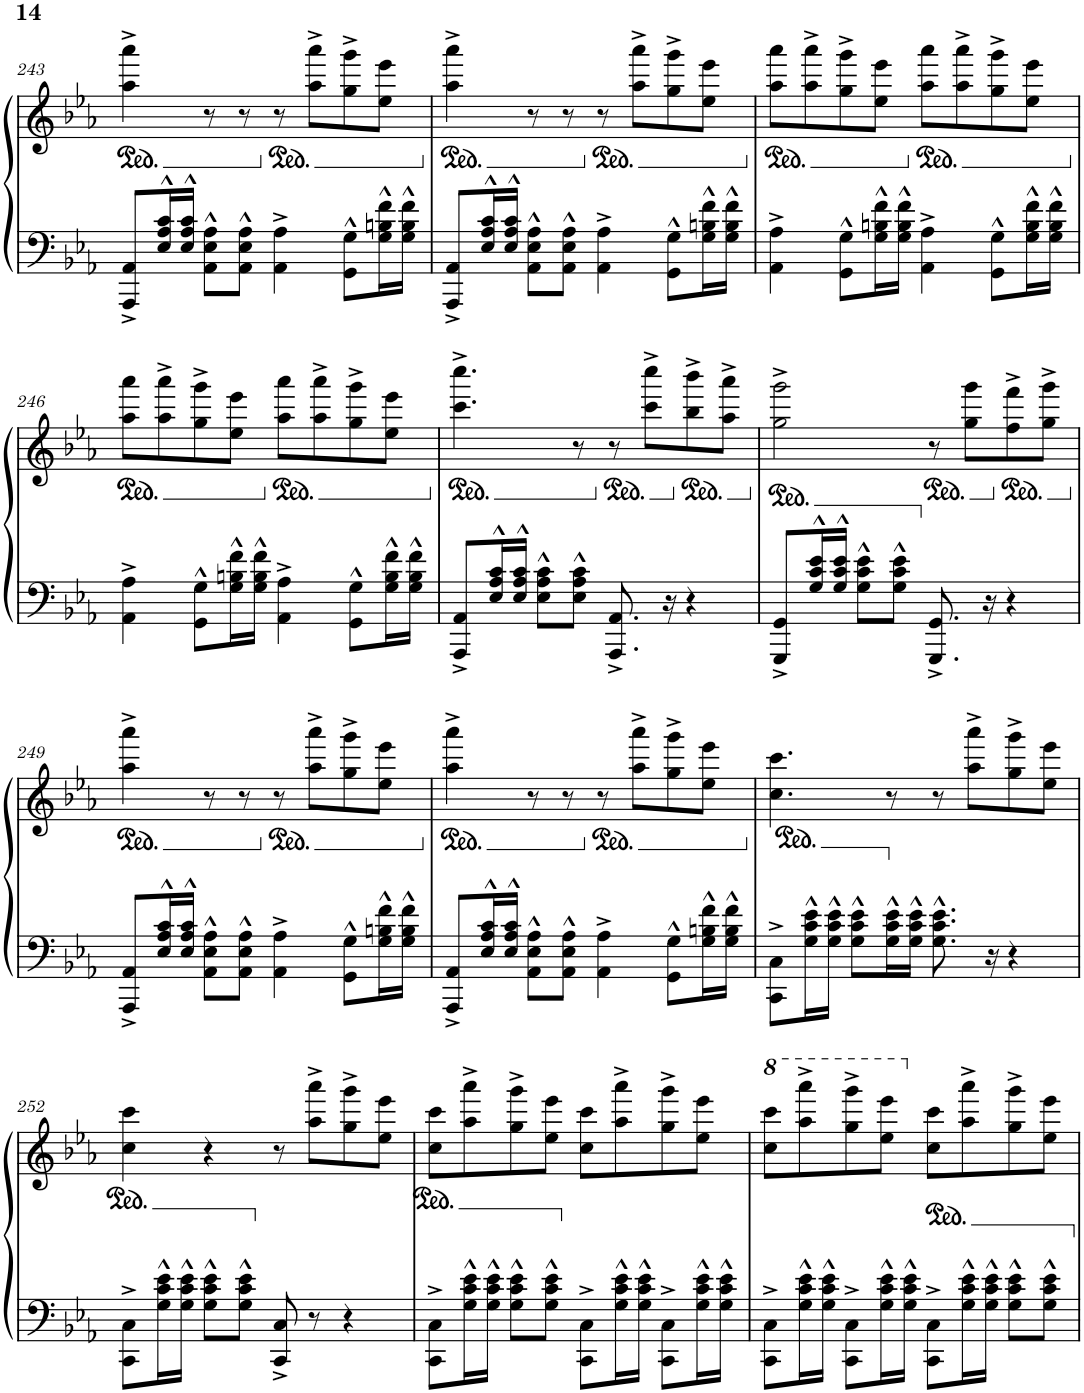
**kern	**kern
*part1	*part1
*staff2	*staff1
*I"Piano	*
*I'Pno.	*
!!LO:PB:g=z
*clefF4	*clefG2
*k[b-e-a-]	*k[b-e-a-]
*M4/4	*M4/4
*	*ped
=243	=243
8AAA-/^ 8AA-/^L	4aa-\^ 4aaa-\^
16E-/^^ 16A-/^^ 16c/^^L	.
16E-/^^ 16A-/^^ 16c/^^JJ	.
8AA-\^^ 8E-\^^ 8A-\^^L	8r
8AA-\^^ 8E-\^^ 8A-\^^J	8r
*	*Xped
*	*ped
4AA-\^ 4A-\^	8r
.	8aa-\^ 8aaa-\^L
8GG\^^ 8G\^^L	8gg\^ 8ggg\^
16G\^^ 16Bn\^^ 16f\^^L	8ee-\ 8eee-\J
16G\^^ 16B\^^ 16f\^^JJ	.
=244	=244
*	*Xped
*	*ped
8AAA-/^ 8AA-/^L	4aa-\^ 4aaa-\^
16E-/^^ 16A-/^^ 16c/^^L	.
16E-/^^ 16A-/^^ 16c/^^JJ	.
8AA-\^^ 8E-\^^ 8A-\^^L	8r
8AA-\^^ 8E-\^^ 8A-\^^J	8r
*	*Xped
*	*ped
4AA-\^ 4A-\^	8r
.	8aa-\^ 8aaa-\^L
8GG\^^ 8G\^^L	8gg\^ 8ggg\^
16G\^^ 16Bn\^^ 16f\^^L	8ee-\ 8eee-\J
16G\^^ 16B\^^ 16f\^^JJ	.
=245	=245
*	*Xped
*	*ped
4AA-\^ 4A-\^	8aa-\ 8aaa-\L
.	8aa-\^ 8aaa-\^
8GG\^^ 8G\^^L	8gg\^ 8ggg\^
16G\^^ 16Bn\^^ 16f\^^L	8ee-\ 8eee-\J
16G\^^ 16B\^^ 16f\^^JJ	.
*	*Xped
*	*ped
4AA-\^ 4A-\^	8aa-\ 8aaa-\L
.	8aa-\^ 8aaa-\^
8GG\^^ 8G\^^L	8gg\^ 8ggg\^
16G\^^ 16B\^^ 16f\^^L	8ee-\ 8eee-\J
16G\^^ 16B\^^ 16f\^^JJ	.
!!LO:LB:g=z
=246	=246
*	*Xped
*	*ped
4AA-\^ 4A-\^	8aa-\ 8aaa-\L
.	8aa-\^ 8aaa-\^
8GG\^^ 8G\^^L	8gg\^ 8ggg\^
16G\^^ 16Bn\^^ 16f\^^L	8ee-\ 8eee-\J
16G\^^ 16B\^^ 16f\^^JJ	.
*	*Xped
*	*ped
4AA-\^ 4A-\^	8aa-\ 8aaa-\L
.	8aa-\^ 8aaa-\^
8GG\^^ 8G\^^L	8gg\^ 8ggg\^
16G\^^ 16B\^^ 16f\^^L	8ee-\ 8eee-\J
16G\^^ 16B\^^ 16f\^^JJ	.
=247	=247
*	*Xped
*	*ped
8AAA-/^ 8AA-/^L	4.ccc\^ 4.cccc\^
16E-/^^ 16A-/^^ 16c/^^L	.
16E-/^^ 16A-/^^ 16c/^^JJ	.
8E-\^^ 8A-\^^ 8c\^^L	.
8E-\^^ 8A-\^^ 8c\^^J	8r
*	*Xped
*	*ped
8.AAA-/^ 8.AA-/^	8r
.	8ccc\^ 8cccc\^L
16r	.
*	*Xped
*	*ped
4r	8bb-\^ 8bbb-\^
.	8aa-\^ 8aaa-\^J
=248	=248
*	*Xped
8GGG/^ 8GG/^L	2gg\^ 2ggg\^
16G/^^ 16c/^^ 16e-/^^L	.
16G/^^ 16c/^^ 16e-/^^JJ	.
8G\^^ 8c\^^ 8e-\^^L	.
8G\^^ 8c\^^ 8e-\^^J	.
*	*ped
8.GGG/^ 8.GG/^	8r
.	8gg\ 8ggg\L
16r	.
*	*Xped
*	*ped
4r	8ff\^ 8fff\^
.	8gg\^ 8ggg\^J
!!LO:LB:g=z
=249	=249
*	*Xped
*	*ped
8AAA-/^ 8AA-/^L	4aa-\^ 4aaa-\^
16E-/^^ 16A-/^^ 16c/^^L	.
16E-/^^ 16A-/^^ 16c/^^JJ	.
8AA-\^^ 8E-\^^ 8A-\^^L	8r
8AA-\^^ 8E-\^^ 8A-\^^J	8r
*	*Xped
*	*ped
4AA-\^ 4A-\^	8r
.	8aa-\^ 8aaa-\^L
8GG\^^ 8G\^^L	8gg\^ 8ggg\^
16G\^^ 16Bn\^^ 16f\^^L	8ee-\ 8eee-\J
16G\^^ 16B\^^ 16f\^^JJ	.
=250	=250
*	*Xped
*	*ped
8AAA-/^ 8AA-/^L	4aa-\^ 4aaa-\^
16E-/^^ 16A-/^^ 16c/^^L	.
16E-/^^ 16A-/^^ 16c/^^JJ	.
8AA-\^^ 8E-\^^ 8A-\^^L	8r
8AA-\^^ 8E-\^^ 8A-\^^J	8r
*	*Xped
*	*ped
4AA-\^ 4A-\^	8r
.	8aa-\^ 8aaa-\^L
8GG\^^ 8G\^^L	8gg\^ 8ggg\^
16G\^^ 16Bn\^^ 16f\^^L	8ee-\ 8eee-\J
16G\^^ 16B\^^ 16f\^^JJ	.
=251	=251
*	*Xped
8CC\^ 8C\^L	4.cc\ 4.ccc\
16G\^^ 16c\^^ 16e-\^^L	.
16G\^^ 16c\^^ 16e-\^^JJ	.
8G\^^ 8c\^^ 8e-\^^L	.
16G\^^ 16c\^^ 16e-\^^L	8r
16G\^^ 16c\^^ 16e-\^^JJ	.
8.G\^^ 8.c\^^ 8.e-\^^	8r
.	8aa-\^ 8aaa-\^L
16r	.
4r	8gg\^ 8ggg\^
.	8ee-\ 8eee-\J
!!LO:LB:g=z
=252	=252
8CC\^ 8C\^L	4cc\ 4ccc\
16G\^^ 16c\^^ 16e-\^^L	.
16G\^^ 16c\^^ 16e-\^^JJ	.
8G\^^ 8c\^^ 8e-\^^L	4r
8G\^^ 8c\^^ 8e-\^^J	.
8CC/^ 8C/^	8r
8r	8aa-\^ 8aaa-\^L
4r	8gg\^ 8ggg\^
.	8ee-\ 8eee-\J
=253	=253
8CC\^ 8C\^L	8cc\ 8ccc\L
16G\^^ 16c\^^ 16e-\^^L	8aa-\^ 8aaa-\^
16G\^^ 16c\^^ 16e-\^^JJ	.
8G\^^ 8c\^^ 8e-\^^L	8gg\^ 8ggg\^
8G\^^ 8c\^^ 8e-\^^J	8ee-\ 8eee-\J
8CC\^ 8C\^L	8cc\ 8ccc\L
16G\^^ 16c\^^ 16e-\^^L	8aa-\^ 8aaa-\^
16G\^^ 16c\^^ 16e-\^^JJ	.
8CC\^ 8C\^L	8gg\^ 8ggg\^
16G\^^ 16c\^^ 16e-\^^L	8ee-\ 8eee-\J
16G\^^ 16c\^^ 16e-\^^JJ	.
=254	=254
*	*8va
8CC\^ 8C\^L	8ccc\ 8cccc\L
16G\^^ 16c\^^ 16e-\^^L	8aaa-\^ 8aaaa-\^
16G\^^ 16c\^^ 16e-\^^JJ	.
8CC\^ 8C\^L	8ggg\^ 8gggg\^
16G\^^ 16c\^^ 16e-\^^L	8eee-\ 8eeee-\J
16G\^^ 16c\^^ 16e-\^^JJ	.
*	*X8va
8CC\^ 8C\^L	8cc\ 8ccc\L
16G\^^ 16c\^^ 16e-\^^L	8aa-\^ 8aaa-\^
16G\^^ 16c\^^ 16e-\^^JJ	.
8G\^^ 8c\^^ 8e-\^^L	8gg\^ 8ggg\^
8G\^^ 8c\^^ 8e-\^^J	8ee-\ 8eee-\J
=	=
*-	*-
